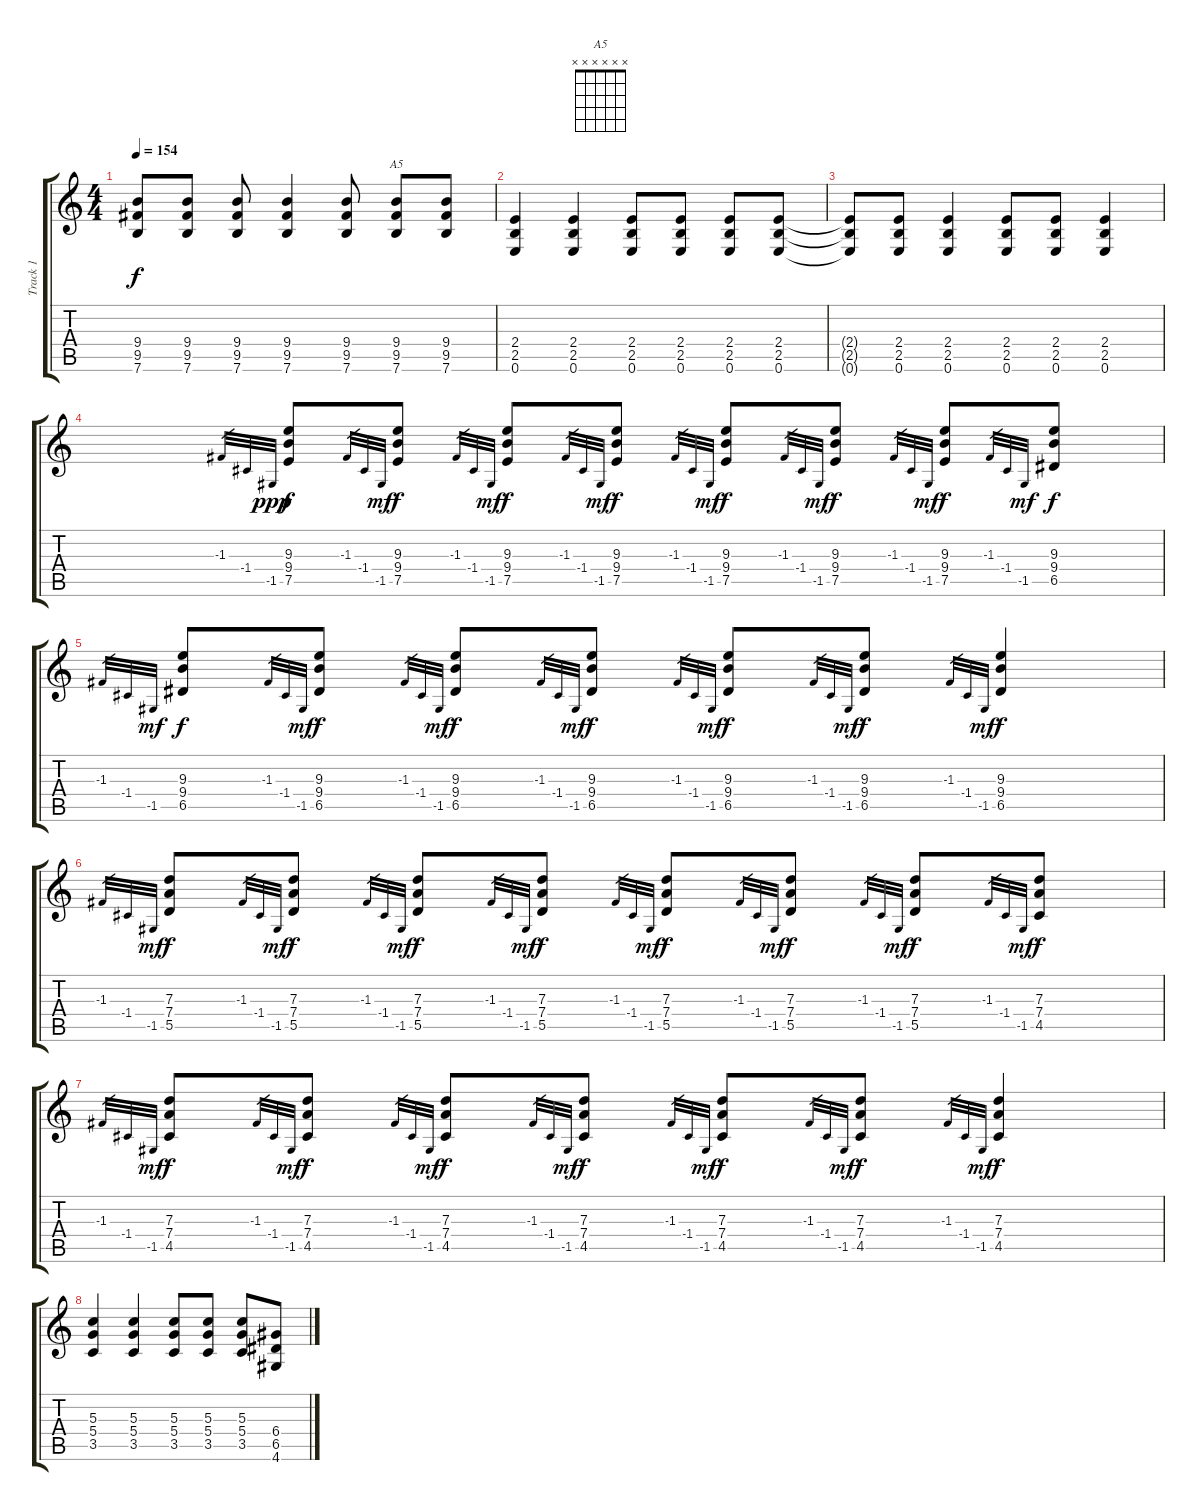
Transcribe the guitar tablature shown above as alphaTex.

\track ("Track 1" "Track 1") {instrument overdrivenguitar}
\staff {score tabs}
\tuning (E4 B3 G3 D3 A2 E2) {hide}
\chord ("A5" x x x x x x) {firstfret 0}
\ts (4 4)
\tempo 154
\clef g2
\ks c
(9.4 9.5 7.6).8{dy f} (9.4 9.5 7.6).8 (9.4 9.5 7.6).8 (9.4 9.5 7.6).4 (9.4 9.5 7.6).8 (9.4 9.5 7.6).8{ch "A5"} (9.4 9.5 7.6).8 |
(2.4 2.5 0.6).4 (2.4 2.5 0.6).4 (2.4 2.5 0.6).8 (2.4 2.5 0.6).8 (2.4 2.5 0.6).8 (2.4 2.5 0.6).8 |
(2.4{t} 2.5{t} 0.6{t}).8 (2.4 2.5 0.6).8 (2.4 2.5 0.6).4 (2.4 2.5 0.6).8 (2.4 2.5 0.6).8 (2.4 2.5 0.6).4 |
-1.3.32{gr} -1.4.32{gr} -1.5.32{gr dy ppp} (9.3 9.4 7.5).8{dy f} -1.3.32{gr} -1.4.32{gr} -1.5.32{gr dy mf} (9.3 9.4 7.5).8{dy f} -1.3.32{gr} -1.4.32{gr} -1.5.32{gr dy mf} (9.3 9.4 7.5).8{dy f} -1.3.32{gr} -1.4.32{gr} -1.5.32{gr dy mf} (9.3 9.4 7.5).8{dy f} -1.3.32{gr} -1.4.32{gr} -1.5.32{gr dy mf} (9.3 9.4 7.5).8{dy f} -1.3.32{gr} -1.4.32{gr} -1.5.32{gr dy mf} (9.3 9.4 7.5).8{dy f} -1.3.32{gr} -1.4.32{gr} -1.5.32{gr dy mf} (9.3 9.4 7.5).8{dy f} -1.3.32{gr} -1.4.32{gr} -1.5.32{gr dy mf} (9.3 9.4 6.5).8{dy f} |
-1.3.32{gr} -1.4.32{gr} -1.5.32{gr dy mf} (9.3 9.4 6.5).8{dy f} -1.3.32{gr} -1.4.32{gr} -1.5.32{gr dy mf} (9.3 9.4 6.5).8{dy f} -1.3.32{gr} -1.4.32{gr} -1.5.32{gr dy mf} (9.3 9.4 6.5).8{dy f} -1.3.32{gr} -1.4.32{gr} -1.5.32{gr dy mf} (9.3 9.4 6.5).8{dy f} -1.3.32{gr} -1.4.32{gr} -1.5.32{gr dy mf} (9.3 9.4 6.5).8{dy f} -1.3.32{gr} -1.4.32{gr} -1.5.32{gr dy mf} (9.3 9.4 6.5).8{dy f} -1.3.32{gr} -1.4.32{gr} -1.5.32{gr dy mf} (9.3 9.4 6.5).4{dy f} |
-1.3.32{gr} -1.4.32{gr} -1.5.32{gr dy mf} (7.3 7.4 5.5).8{dy f} -1.3.32{gr} -1.4.32{gr} -1.5.32{gr dy mf} (7.3 7.4 5.5).8{dy f} -1.3.32{gr} -1.4.32{gr} -1.5.32{gr dy mf} (7.3 7.4 5.5).8{dy f} -1.3.32{gr} -1.4.32{gr} -1.5.32{gr dy mf} (7.3 7.4 5.5).8{dy f} -1.3.32{gr} -1.4.32{gr} -1.5.32{gr dy mf} (7.3 7.4 5.5).8{dy f} -1.3.32{gr} -1.4.32{gr} -1.5.32{gr dy mf} (7.3 7.4 5.5).8{dy f} -1.3.32{gr} -1.4.32{gr} -1.5.32{gr dy mf} (7.3 7.4 5.5).8{dy f} -1.3.32{gr} -1.4.32{gr} -1.5.32{gr dy mf} (7.3 7.4 4.5).8{dy f} |
-1.3.32{gr} -1.4.32{gr} -1.5.32{gr dy mf} (7.3 7.4 4.5).8{dy f} -1.3.32{gr} -1.4.32{gr} -1.5.32{gr dy mf} (7.3 7.4 4.5).8{dy f} -1.3.32{gr} -1.4.32{gr} -1.5.32{gr dy mf} (7.3 7.4 4.5).8{dy f} -1.3.32{gr} -1.4.32{gr} -1.5.32{gr dy mf} (7.3 7.4 4.5).8{dy f} -1.3.32{gr} -1.4.32{gr} -1.5.32{gr dy mf} (7.3 7.4 4.5).8{dy f} -1.3.32{gr} -1.4.32{gr} -1.5.32{gr dy mf} (7.3 7.4 4.5).8{dy f} -1.3.32{gr} -1.4.32{gr} -1.5.32{gr dy mf} (7.3 7.4 4.5).4{dy f} |
(5.3 5.4 3.5).4 (5.3 5.4 3.5).4 (5.3 5.4 3.5).8 (5.3 5.4 3.5).8 (5.3 5.4 3.5).8 (6.4 6.5 4.6).8
